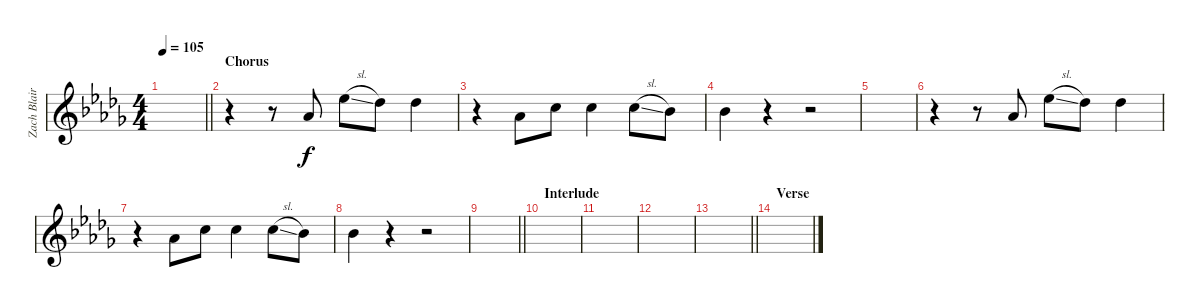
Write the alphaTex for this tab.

\track ("Zach Blair - Vocals" "Zach Blair") {instrument distortionguitar}
\staff {score}
\tuning (E4 B3 G3 D3 A2 E2) {hide}
\ts (4 4)
\tempo 105
\clef g2
\barLineRight lightlight
\ks db
|
\section ("" "Chorus")
r.4 r.8 1.3.8 4.2{sl}.8 2.2.8 2.2.4 |
r.4 1.3.8 5.3.8 5.3.4 5.3{sl}.8 3.3.8 |
3.3.4 r.4 r.2 |
|
r.4 r.8 1.3.8 4.2{sl}.8 2.2.8 2.2.4 |
r.4 1.3.8 5.3.8 5.3.4 5.3{sl}.8 3.3.8 |
3.3.4 r.4 r.2 |
\barLineRight lightlight
|
\section ("" "Interlude")
|
|
|
\barLineRight lightlight
|
\section ("" "Verse")
